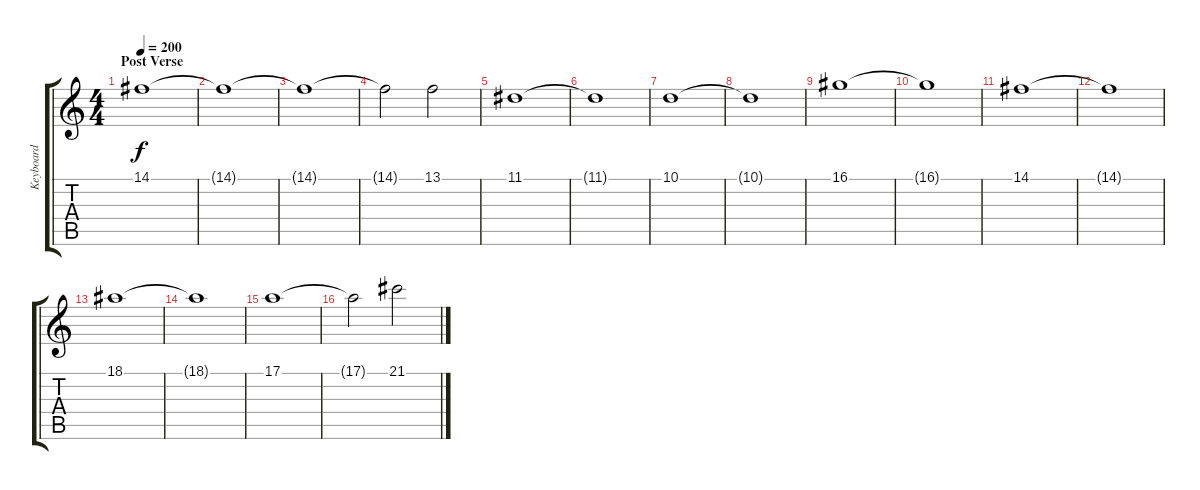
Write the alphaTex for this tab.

\track ("Keyboard" "Keyboard") {instrument stringensemble2}
\staff {score tabs}
\tuning (E4 B3 G3 D3 A2 E2) {hide}
\ts (4 4)
\section ("" "Post Verse")
\tempo 200
\clef g2
\ks c
14.1.1{dy f} |
14.1{t}.1 |
14.1{t}.1 |
14.1{t}.2 13.1.2 |
11.1.1 |
11.1{t}.1 |
10.1.1 |
10.1{t}.1 |
16.1.1 |
16.1{t}.1 |
14.1.1 |
14.1{t}.1 |
18.1.1 |
18.1{t}.1 |
17.1.1 |
17.1{t}.2 21.1.2
